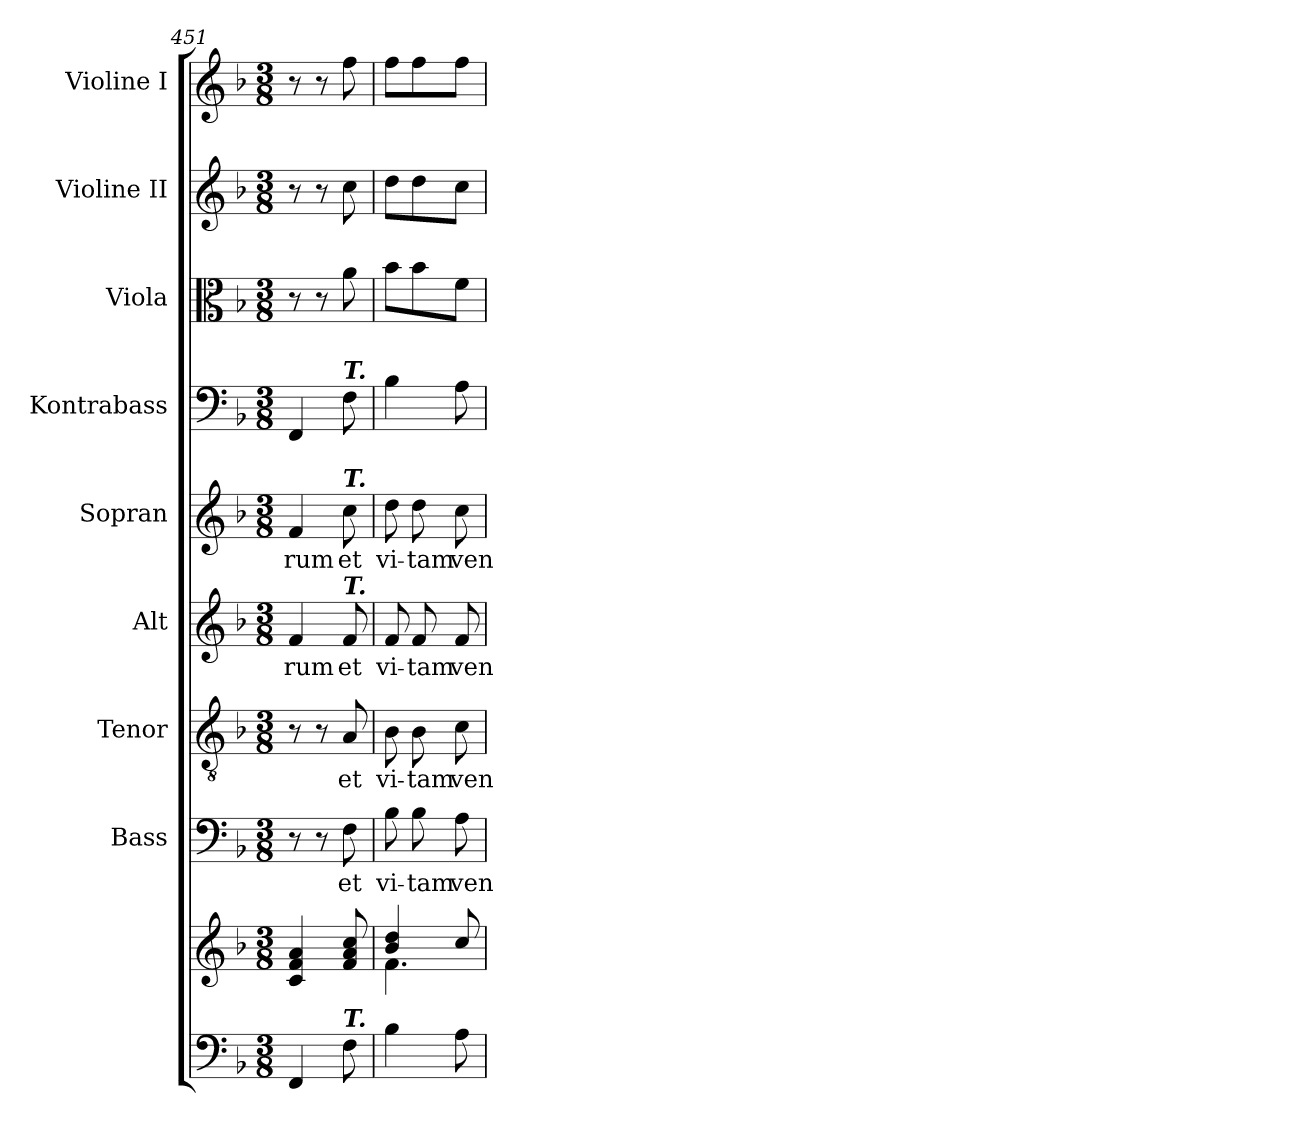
**kern	**kern	**kern	**text	**kern	**text	**kern	**text	**kern	**text	**kern	**kern	**kern	**kern
*part9	*part9	*part8	*part8	*part7	*part7	*part6	*part6	*part5	*part5	*part4	*part3	*part2	*part1
*staff10	*staff9	*staff8	*staff8	*staff7	*staff7	*staff6	*staff6	*staff5	*staff5	*staff4	*staff3	*staff2	*staff1
*	*	*I"Bass	*	*I"Tenor	*	*I"Alt	*	*I"Sopran	*	*I"Kontrabass	*I"Viola	*I"Violine II	*I"Violine I
*	*	*I'B.	*	*I'T.	*	*I'A.	*	*I'S.	*	*I'Kb.	*I'Vla.	*I'Vl. II	*I'Vl. I
*clefF4	*clefG2	*clefF4	*	*clefGv2	*	*clefG2	*	*clefG2	*	*clefF4	*clefC3	*clefG2	*clefG2
*	*	*	*	*	*	*	*	*	*	*ITrd7c12	*	*	*
*k[b-]	*k[b-]	*k[b-]	*	*k[b-]	*	*k[b-]	*	*k[b-]	*	*k[b-]	*k[b-]	*k[b-]	*k[b-]
*F:	*F:	*F:	*	*F:	*	*F:	*	*F:	*	*F:	*F:	*F:	*F:
*M3/8	*M3/8	*M3/8	*	*M3/8	*	*M3/8	*	*M3/8	*	*M3/8	*M3/8	*M3/8	*M3/8
=451	=451	=451	=451	=451	=451	=451	=451	=451	=451	=451	=451	=451	=451
!	!	!	!	!	!	!	!LO:LY:b	!	!LO:LY:b	!	!	!	!
4FF/	4c/ 4f/ 4a/	8r	.	8r	.	4f/	-rum	4f/	-rum	4FFF/	8r	8r	8r
.	.	8r	.	8r	.	.	.	.	.	.	8r	8r	8r
!	!	!	!	!	!	!	!	!	!	!LO:TX:a:Bi:t=T.	!	!	!
!	!	!	!	!	!	!	!	!LO:TX:a:Bi:t=T.	!	!	!	!	!
!	!	!	!	!	!	!LO:TX:a:Bi:t=T.	!	!	!	!	!	!	!
!LO:TX:a:Bi:t=T.	!	!	!	!	!	!	!	!	!	!	!	!	!
!	!	!	!LO:LY:b	!	!LO:LY:b	!	!LO:LY:b	!	!LO:LY:b	!	!	!	!
8F\	8f/ 8a/ 8cc/	8F\	et	8A/	et	8f/	et	8cc\	et	8FF\	8a\	8cc\	8ff\
=452	=452	=452	=452	=452	=452	=452	=452	=452	=452	=452	=452	=452	=452
*	*^	*	*	*	*	*	*	*	*	*	*	*	*
!	!	!	!	!LO:LY:b	!	!LO:LY:b	!	!LO:LY:b	!	!LO:LY:b	!	!	!	!
4B-\	4b-/ 4dd/	4.f\	8B-\	vi-	8B-\	vi-	8f/	vi-	8dd\	vi-	4BB-\	8b-\L	8dd\L	8ff\L
!	!	!	!	!LO:LY:b	!	!LO:LY:b	!	!LO:LY:b	!	!LO:LY:b	!	!	!	!
.	.	.	8B-\	-tam	8B-\	-tam	8f/	-tam	8dd\	-tam	.	8b-\	8dd\	8ff\
!	!	!	!	!LO:LY:b	!	!LO:LY:b	!	!LO:LY:b	!	!LO:LY:b	!	!	!	!
8A\	8cc/	.	8A\	ven-	8c\	ven-	8f/	ven-	8cc\	ven-	8AA\	8f\J	8cc\J	8ff\J
*	*v	*v	*	*	*	*	*	*	*	*	*	*	*	*
=	=	=	=	=	=	=	=	=	=	=	=	=	=
*-	*-	*-	*-	*-	*-	*-	*-	*-	*-	*-	*-	*-	*-
